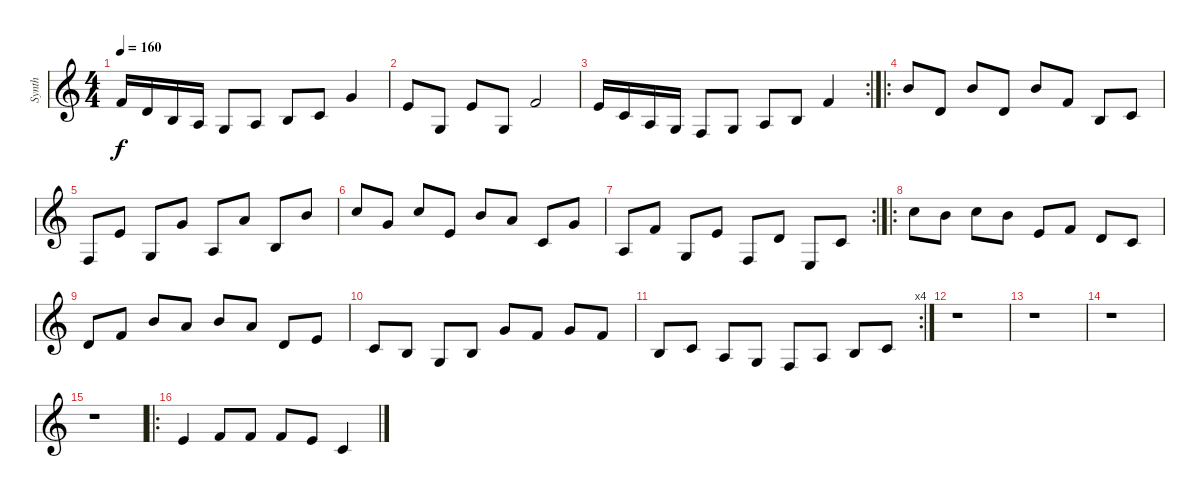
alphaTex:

\track ("Synth" "Synth") {instrument acousticgrandpiano}
\staff {score}
\tuning (E4 B3 G3 D3 A2 E2) {hide}
\ts (4 4)
\tempo 160
\clef g2
\ks c
10.3.16{dy f} 12.4.16 14.5.16 12.5.16 10.5.8 12.5.8 14.5.8 15.5.8 12.3.4 |
9.3.8 10.5.8 9.3.8 10.5.8 10.3.2 |
\rc 2
9.3.16 10.4.16 12.5.16 10.5.16 8.5.8 10.5.8 12.5.8 14.5.8 10.3.4 |
\ro
16.3.8 17.5.8 16.3.8 17.5.8 16.3.8 15.4.8 14.5.8 15.5.8 |
8.5.8 9.3.8 10.5.8 12.3.8 12.5.8 14.3.8 14.5.8 16.3.8 |
22.4.8 17.4.8 17.3.8 19.5.8 16.3.8 14.3.8 15.5.8 12.3.8 |
\rc 2
12.5.8 10.3.8 10.5.8 9.3.8 8.5.8 7.3.8 7.5.8 5.3.8 |
\ro
8.1.8 7.1.8 8.1.8 7.1.8 5.2.8 6.2.8 3.2.8 1.2.8 |
7.3.8 6.2.8 7.1.8 5.1.8 7.1.8 5.1.8 3.2.8 5.2.8 |
1.2.8 0.2.8 5.4.8 4.3.8 3.1.8 1.1.8 3.1.8 1.1.8 |
\rc 4
4.3.8 5.3.8 2.3.8 0.3.8 3.4.8 2.3.8 4.3.8 5.3.8 |
r.1 |
r.1 |
r.1 |
r.1 |
\ro
5.2.4 6.2.8 6.2.8 6.2.8 5.2.8 1.2.4
